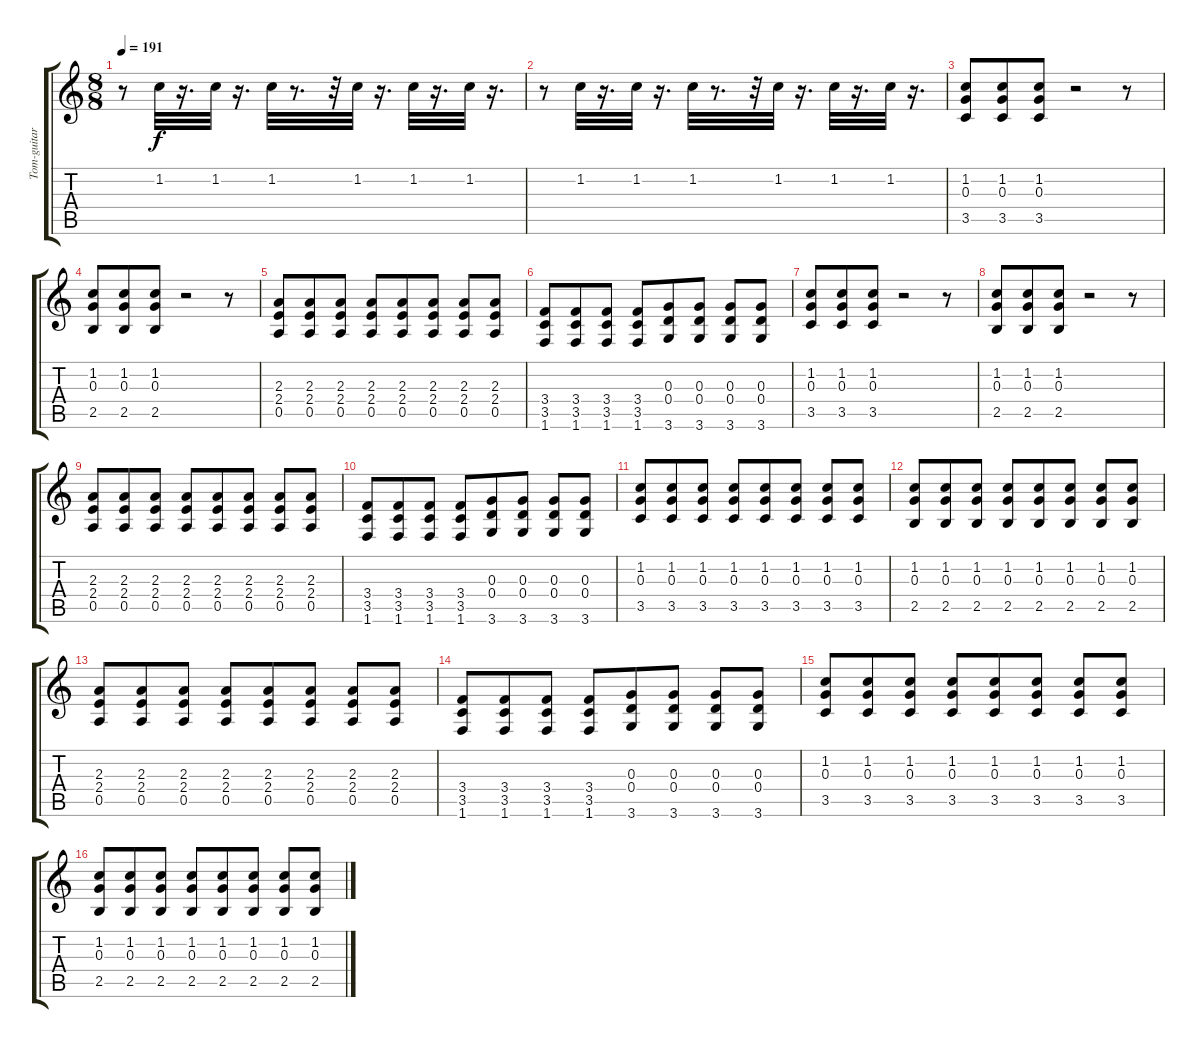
\track ("Tom-guitar" "Tom-guitar") {instrument distortionguitar}
\staff {score tabs}
\tuning (E4 B3 G3 D3 A2 E2) {hide}
\ts (8 8)
\tempo 191
\clef g2
\ks c
r.8{dy f} 1.2.32 r.16{d} 1.2.32 r.16{d} 1.2.32 r.8{d} r.32 1.2.32 r.16{d} 1.2.32 r.16{d} 1.2.32 r.16{d} |
r.8 1.2.32 r.16{d} 1.2.32 r.16{d} 1.2.32 r.8{d} r.32 1.2.32 r.16{d} 1.2.32 r.16{d} 1.2.32 r.16{d} |
(1.2 0.3 3.5).8 (1.2 0.3 3.5).8 (1.2 0.3 3.5).8 r.2 r.8 |
(1.2 0.3 2.5).8 (1.2 0.3 2.5).8 (1.2 0.3 2.5).8 r.2 r.8 |
(2.3 2.4 0.5).8 (2.3 2.4 0.5).8 (2.3 2.4 0.5).8 (2.3 2.4 0.5).8 (2.3 2.4 0.5).8 (2.3 2.4 0.5).8 (2.3 2.4 0.5).8 (2.3 2.4 0.5).8 |
(3.4 3.5 1.6).8 (3.4 3.5 1.6).8 (3.4 3.5 1.6).8 (3.4 3.5 1.6).8 (0.3 0.4 3.6).8 (0.3 0.4 3.6).8 (0.3 0.4 3.6).8 (0.3 0.4 3.6).8 |
(1.2 0.3 3.5).8 (1.2 0.3 3.5).8 (1.2 0.3 3.5).8 r.2 r.8 |
(1.2 0.3 2.5).8 (1.2 0.3 2.5).8 (1.2 0.3 2.5).8 r.2 r.8 |
(2.3 2.4 0.5).8 (2.3 2.4 0.5).8 (2.3 2.4 0.5).8 (2.3 2.4 0.5).8 (2.3 2.4 0.5).8 (2.3 2.4 0.5).8 (2.3 2.4 0.5).8 (2.3 2.4 0.5).8 |
(3.4 3.5 1.6).8 (3.4 3.5 1.6).8 (3.4 3.5 1.6).8 (3.4 3.5 1.6).8 (0.3 0.4 3.6).8 (0.3 0.4 3.6).8 (0.3 0.4 3.6).8 (0.3 0.4 3.6).8 |
(1.2 0.3 3.5).8 (1.2 0.3 3.5).8 (1.2 0.3 3.5).8 (1.2 0.3 3.5).8 (1.2 0.3 3.5).8 (1.2 0.3 3.5).8 (1.2 0.3 3.5).8 (1.2 0.3 3.5).8 |
(1.2 0.3 2.5).8 (1.2 0.3 2.5).8 (1.2 0.3 2.5).8 (1.2 0.3 2.5).8 (1.2 0.3 2.5).8 (1.2 0.3 2.5).8 (1.2 0.3 2.5).8 (1.2 0.3 2.5).8 |
(2.3 2.4 0.5).8 (2.3 2.4 0.5).8 (2.3 2.4 0.5).8 (2.3 2.4 0.5).8 (2.3 2.4 0.5).8 (2.3 2.4 0.5).8 (2.3 2.4 0.5).8 (2.3 2.4 0.5).8 |
(3.4 3.5 1.6).8 (3.4 3.5 1.6).8 (3.4 3.5 1.6).8 (3.4 3.5 1.6).8 (0.3 0.4 3.6).8 (0.3 0.4 3.6).8 (0.3 0.4 3.6).8 (0.3 0.4 3.6).8 |
(1.2 0.3 3.5).8 (1.2 0.3 3.5).8 (1.2 0.3 3.5).8 (1.2 0.3 3.5).8 (1.2 0.3 3.5).8 (1.2 0.3 3.5).8 (1.2 0.3 3.5).8 (1.2 0.3 3.5).8 |
(1.2 0.3 2.5).8 (1.2 0.3 2.5).8 (1.2 0.3 2.5).8 (1.2 0.3 2.5).8 (1.2 0.3 2.5).8 (1.2 0.3 2.5).8 (1.2 0.3 2.5).8 (1.2 0.3 2.5).8
